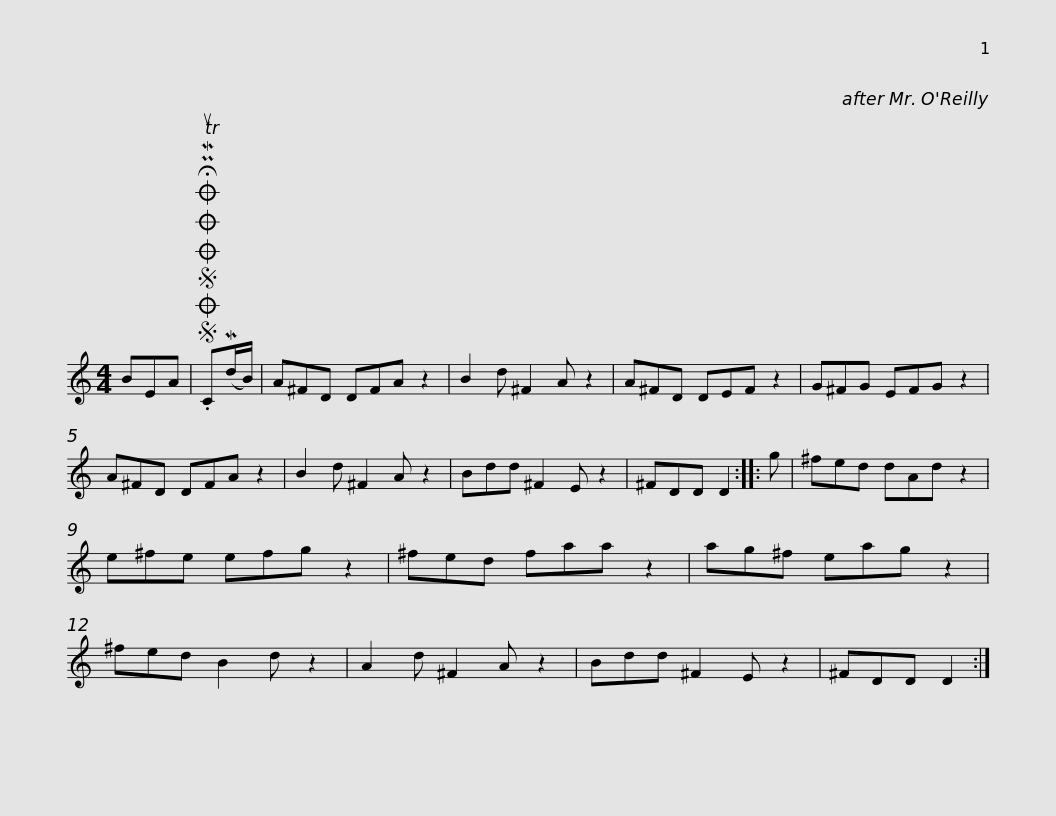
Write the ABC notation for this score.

X:1
L:1/8
M:4/4
I:linebreak $
K:C
V:1 treble
V:1
 BEA |SOSOOO .!fermata!PMTuC(Md/B/) | A^FD DFA z2 | B2 d ^F2 A z2 | A^FD DEF z2 | %5
 G^FG EFG z2 | A^FD DFA z2 |$ B2 d ^F2 A z2 | Bdd ^F2 E z2 | ^FDD D2 :: %10
 g | ^fed dAd z2 | e^fe efg z2 | ^fed faa z2 |$ ag^f eag z2 | %15
 ^fed B2 d z2 | A2 d ^F2 A z2 | Bdd ^F2 E z2 | ^FDD D2 :| %19
